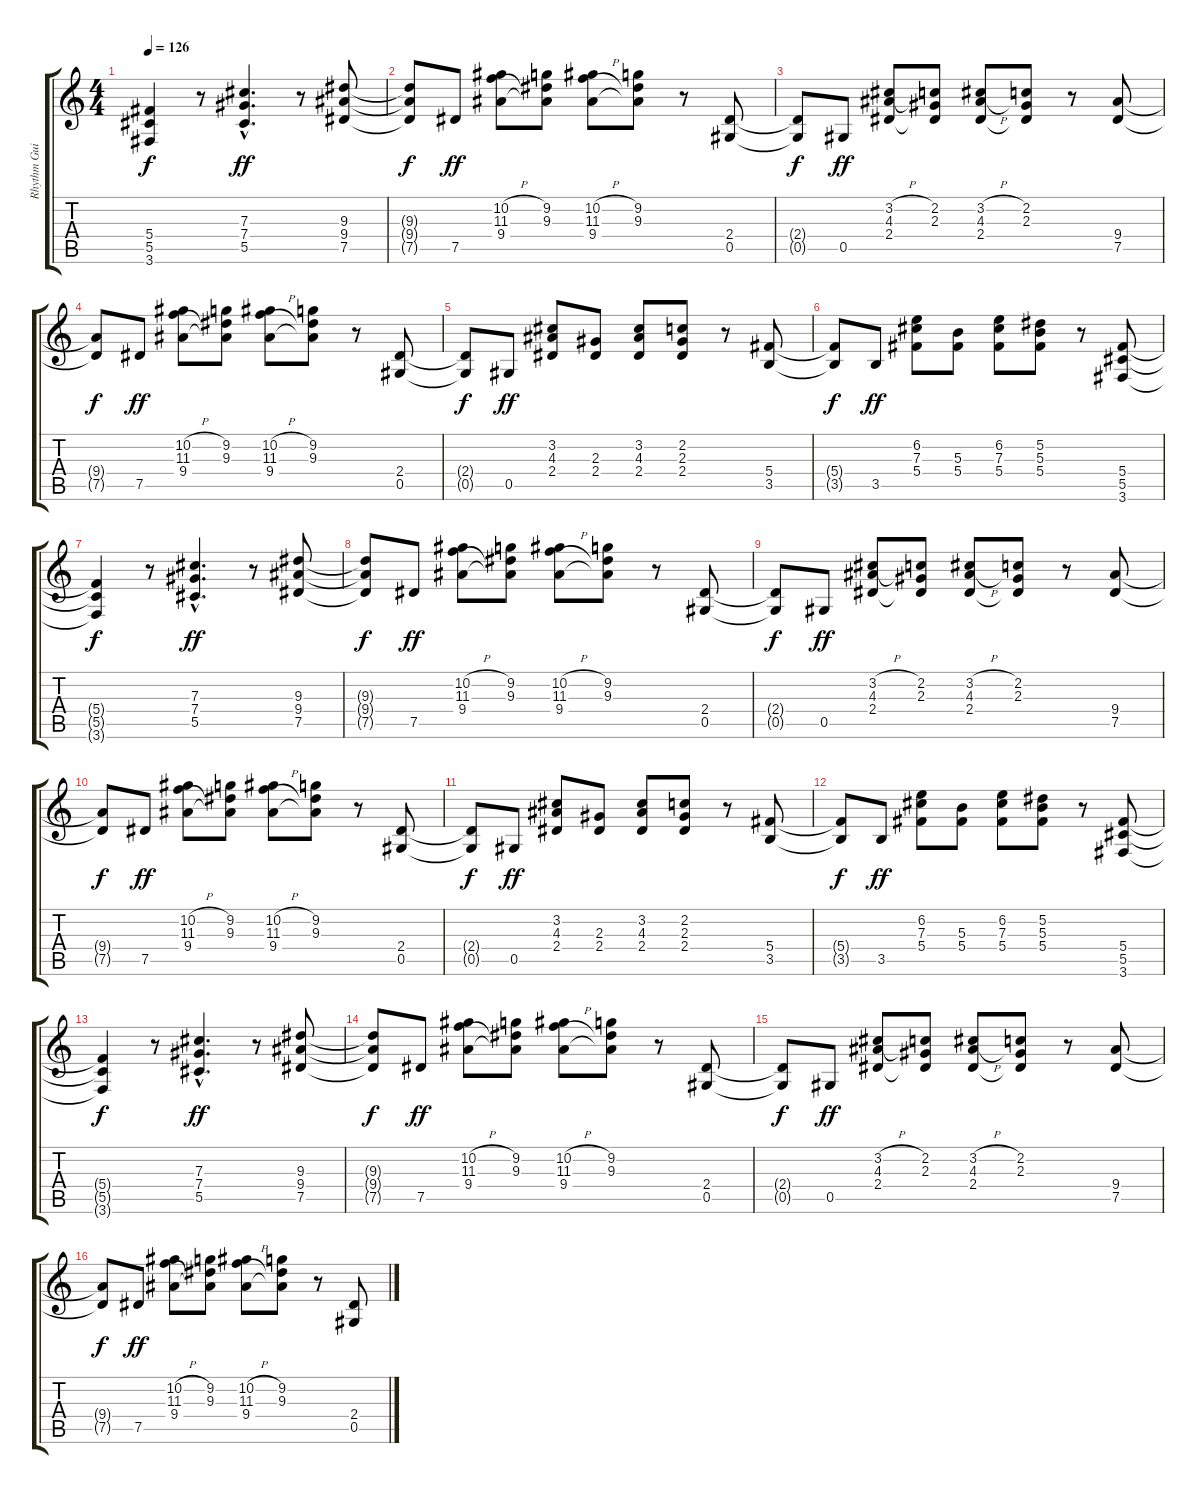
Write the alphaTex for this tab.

\track ("Rhythm Guitar I" "Rhythm Gui") {instrument overdrivenguitar}
\staff {score tabs}
\tuning (Eb4 Bb3 Gb3 Db3 Ab2 Eb2) {hide}
\ts (4 4)
\tempo 126
\clef g2
\ks c
(5.4{t} 5.5{t} 3.6{t}).4{dy f} r.8 (7.3{hac} 7.4{hac} 5.5{hac}).4{d dy ff} r.8 (9.3 9.4 7.5).8 |
(9.3{t} 9.4{t} 7.5{t}).8{dy f} 7.5.8{dy ff} (10.2{h} 11.3{h} 9.4).8 (9.2 9.3 9.4{t}).8 (10.2{h} 11.3{h} 9.4).8 (9.2 9.3 9.4{t}).8 r.8 (2.4 0.5).8 |
(2.4{t} 0.5{t}).8{dy f} 0.5.8{dy ff} (3.2{h} 4.3{h} 2.4).8 (2.2 2.3 2.4{t}).8 (3.2{h} 4.3{h} 2.4).8 (2.2 2.3 2.4{t}).8 r.8 (9.4 7.5).8 |
(9.4{t} 7.5{t}).8{dy f} 7.5.8{dy ff} (10.2{h} 11.3{h} 9.4).8 (9.2 9.3 9.4{t}).8 (10.2{h} 11.3{h} 9.4).8 (9.2 9.3 9.4{t}).8 r.8 (2.4 0.5).8 |
(2.4{t} 0.5{t}).8{dy f} 0.5.8{dy ff} (3.2 4.3 2.4).8 (2.3 2.4).8 (3.2 4.3 2.4).8 (2.2 2.3 2.4).8 r.8 (5.4 3.5).8 |
(5.4{t} 3.5{t}).8{dy f} 3.5.8{dy ff} (6.2 7.3 5.4).8 (5.3 5.4).8 (6.2 7.3 5.4).8 (5.2 5.3 5.4).8 r.8 (5.4 5.5 3.6).8 |
(5.4{t} 5.5{t} 3.6{t}).4{dy f} r.8 (7.3{hac} 7.4{hac} 5.5{hac}).4{d dy ff} r.8 (9.3 9.4 7.5).8 |
(9.3{t} 9.4{t} 7.5{t}).8{dy f} 7.5.8{dy ff} (10.2{h} 11.3{h} 9.4).8 (9.2 9.3 9.4{t}).8 (10.2{h} 11.3{h} 9.4).8 (9.2 9.3 9.4{t}).8 r.8 (2.4 0.5).8 |
(2.4{t} 0.5{t}).8{dy f} 0.5.8{dy ff} (3.2{h} 4.3{h} 2.4).8 (2.2 2.3 2.4{t}).8 (3.2{h} 4.3{h} 2.4).8 (2.2 2.3 2.4{t}).8 r.8 (9.4 7.5).8 |
(9.4{t} 7.5{t}).8{dy f} 7.5.8{dy ff} (10.2{h} 11.3{h} 9.4).8 (9.2 9.3 9.4{t}).8 (10.2{h} 11.3{h} 9.4).8 (9.2 9.3 9.4{t}).8 r.8 (2.4 0.5).8 |
(2.4{t} 0.5{t}).8{dy f} 0.5.8{dy ff} (3.2 4.3 2.4).8 (2.3 2.4).8 (3.2 4.3 2.4).8 (2.2 2.3 2.4).8 r.8 (5.4 3.5).8 |
(5.4{t} 3.5{t}).8{dy f} 3.5.8{dy ff} (6.2 7.3 5.4).8 (5.3 5.4).8 (6.2 7.3 5.4).8 (5.2 5.3 5.4).8 r.8 (5.4 5.5 3.6).8 |
(5.4{t} 5.5{t} 3.6{t}).4{dy f} r.8 (7.3{hac} 7.4{hac} 5.5{hac}).4{d dy ff} r.8 (9.3 9.4 7.5).8 |
(9.3{t} 9.4{t} 7.5{t}).8{dy f} 7.5.8{dy ff} (10.2{h} 11.3{h} 9.4).8 (9.2 9.3 9.4{t}).8 (10.2{h} 11.3{h} 9.4).8 (9.2 9.3 9.4{t}).8 r.8 (2.4 0.5).8 |
(2.4{t} 0.5{t}).8{dy f} 0.5.8{dy ff} (3.2{h} 4.3{h} 2.4).8 (2.2 2.3 2.4{t}).8 (3.2{h} 4.3{h} 2.4).8 (2.2 2.3 2.4{t}).8 r.8 (9.4 7.5).8 |
(9.4{t} 7.5{t}).8{dy f} 7.5.8{dy ff} (10.2{h} 11.3{h} 9.4).8 (9.2 9.3 9.4{t}).8 (10.2{h} 11.3{h} 9.4).8 (9.2 9.3 9.4{t}).8 r.8 (2.4 0.5).8
